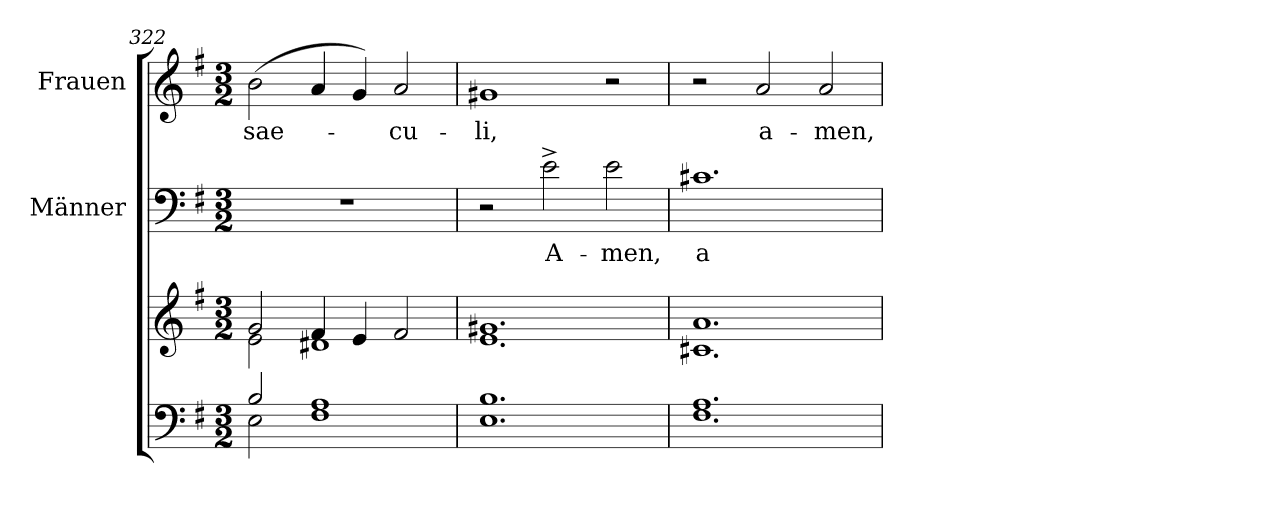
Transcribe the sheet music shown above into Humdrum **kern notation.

**kern	**kern	**kern	**text	**kern	**text
*part3	*part3	*part2	*part2	*part1	*part1
*staff4	*staff3	*staff2	*staff2	*staff1	*staff1
*	*	*I"Männer	*	*I"Frauen	*
*clefF4	*clefG2	*clefF4	*	*clefG2	*
*k[f#]	*k[f#]	*k[f#]	*	*k[f#]	*
*G:	*G:	*G:	*	*G:	*
*M3/2	*M3/2	*M3/2	*	*M3/2	*
=322	=322	=322	=322	=322	=322
*^	*^	*	*	*	*
!	!	!	!	!	!	!	!LO:LY:b
2B/	2E\	2g/	2e\	1.r	.	(>2b\	sae-
1A	1F#	4f#/	1d#X	.	.	4a/	.
.	.	4e/	.	.	.	4g/)	.
!	!	!	!	!	!	!	!LO:LY:b
.	.	2f#/	.	.	.	2a/	-cu-
!!LO:PB:g=z
=323	=323	=323	=323	=323	=323	=323	=323
!	!	!	!	!	!	!	!LO:LY:b
1.B	1.E	1.g#X	1.e	2r	.	1g#X	-li,
!	!	!	!	!	!LO:LY:b	!	!
.	.	.	.	2e^>\	A-	.	.
!	!	!	!	!	!LO:LY:b	!	!
.	.	.	.	2e\	-men,	2r	.
=324	=324	=324	=324	=324	=324	=324	=324
!	!	!	!	!	!LO:LY:b	!	!
1.A	1.F#	1.a	1.c#X	1.c#X	a-	2r	.
!	!	!	!	!	!	!	!LO:LY:b
.	.	.	.	.	.	2a/	a-
!	!	!	!	!	!	!	!LO:LY:b
.	.	.	.	.	.	2a/	-men,
*v	*v	*	*	*	*	*	*
*	*v	*v	*	*	*	*
=	=	=	=	=	=
*-	*-	*-	*-	*-	*-
